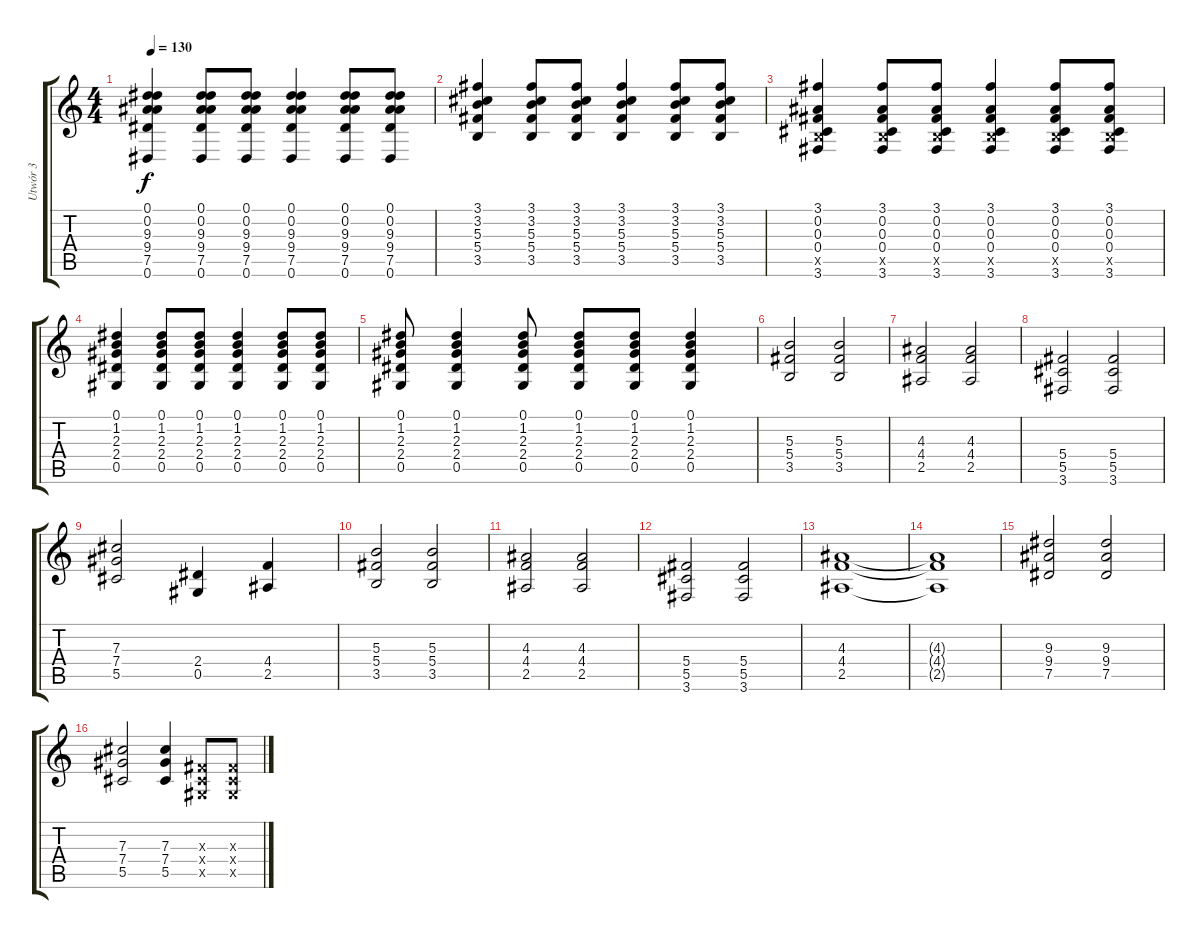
\track ("Utwór 3" "Utwór 3") {instrument distortionguitar}
\staff {score tabs}
\tuning (Eb4 Bb3 Gb3 Db3 Ab2 Eb2) {hide}
\ts (4 4)
\tempo 130
\clef g2
\ks c
(0.1 0.2 9.3 9.4 7.5 0.6).4{dy f} (0.1 0.2 9.3 9.4 7.5 0.6).8 (0.1 0.2 9.3 9.4 7.5 0.6).8 (0.1 0.2 9.3 9.4 7.5 0.6).4 (0.1 0.2 9.3 9.4 7.5 0.6).8 (0.1 0.2 9.3 9.4 7.5 0.6).8 |
(3.1 3.2 5.3 5.4 3.5).4 (3.1 3.2 5.3 5.4 3.5).8 (3.1 3.2 5.3 5.4 3.5).8 (3.1 3.2 5.3 5.4 3.5).4 (3.1 3.2 5.3 5.4 3.5).8 (3.1 3.2 5.3 5.4 3.5).8 |
(3.1 0.2 0.3 0.4 3.5{x} 3.6).4 (3.1 0.2 0.3 0.4 3.5{x} 3.6).8 (3.1 0.2 0.3 0.4 3.5{x} 3.6).8 (3.1 0.2 0.3 0.4 3.5{x} 3.6).4 (3.1 0.2 0.3 0.4 3.5{x} 3.6).8 (3.1 0.2 0.3 0.4 3.5{x} 3.6).8 |
(0.1 1.2 2.3 2.4 0.5).4 (0.1 1.2 2.3 2.4 0.5).8 (0.1 1.2 2.3 2.4 0.5).8 (0.1 1.2 2.3 2.4 0.5).4 (0.1 1.2 2.3 2.4 0.5).8 (0.1 1.2 2.3 2.4 0.5).8 |
(0.1 1.2 2.3 2.4 0.5).8 (0.1 1.2 2.3 2.4 0.5).4 (0.1 1.2 2.3 2.4 0.5).8 (0.1 1.2 2.3 2.4 0.5).8 (0.1 1.2 2.3 2.4 0.5).8 (0.1 1.2 2.3 2.4 0.5).4 |
(5.3 5.4 3.5).2{volume 14 instrument distortionguitar} (5.3 5.4 3.5).2 |
(4.3 4.4 2.5).2 (4.3 4.4 2.5).2 |
(5.4 5.5 3.6).2 (5.4 5.5 3.6).2 |
(7.3 7.4 5.5).2 (2.4 0.5).4 (4.4 2.5).4 |
(5.3 5.4 3.5).2 (5.3 5.4 3.5).2 |
(4.3 4.4 2.5).2 (4.3 4.4 2.5).2 |
(5.4 5.5 3.6).2 (5.4 5.5 3.6).2 |
(4.3 4.4 2.5).1 |
(4.3{t} 4.4{t} 2.5{t}).1 |
(9.3 9.4 7.5).2 (9.3 9.4 7.5).2 |
(7.3 7.4 5.5).2 (7.3 7.4 5.5).4 (0.3{x} 0.4{x} 0.5{x}).8 (0.3{x} 0.4{x} 0.5{x}).8
